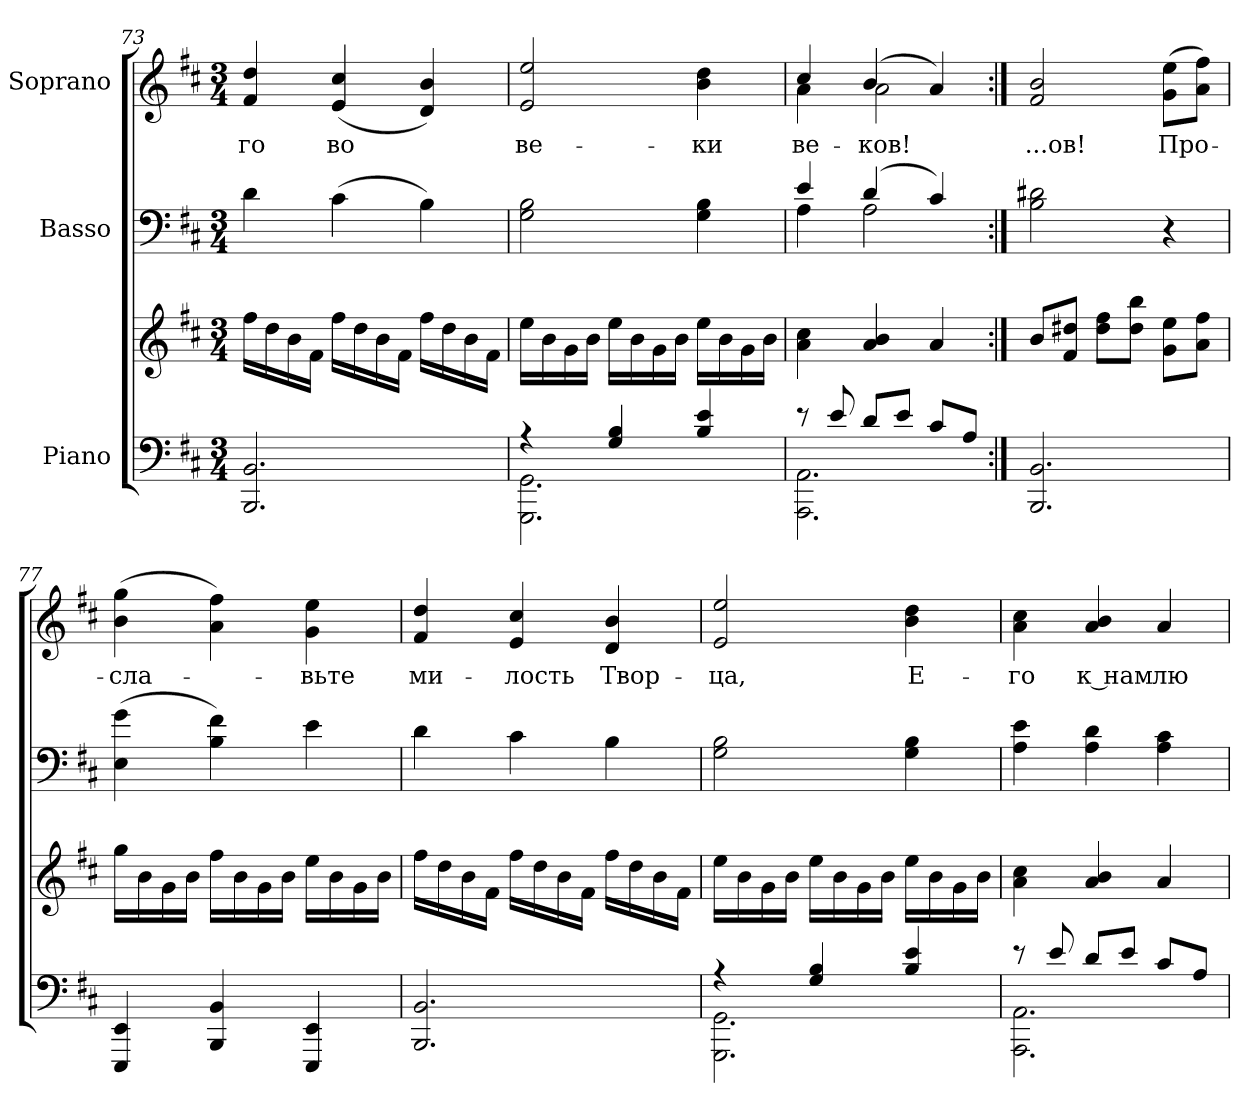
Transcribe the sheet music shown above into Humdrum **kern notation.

**kern	**kern	**kern	**kern	**text
*part3	*part3	*part2	*part1	*part1
*staff4	*staff3	*staff2	*staff1	*staff1
*I"Piano	*	*I"Basso	*I"Soprano	*
*clefF4	*clefG2	*clefF4	*clefG2	*
*k[f#c#]	*k[f#c#]	*k[f#c#]	*k[f#c#]	*
*D:	*D:	*D:	*D:	*
*M3/4	*M3/4	*M3/4	*M3/4	*
=73	=73	=73	=73	=73
!	!	!	!	!LO:LY:b:color=#000000
2.BBBi/ 2.BBi	16ff#i\LL	4di\	4f#i/ 4ddi	-го
.	16ddi\	.	.	.
.	16bi\	.	.	.
.	16f#i\JJ	.	.	.
!	!	!	!	!LO:LY:b:color=#000000
.	16ff#i\LL	(4c#i\	(4ei/ 4cc#i	во
.	16ddi\	.	.	.
.	16bi\	.	.	.
.	16f#i\JJ	.	.	.
.	16ff#i\LL	4Bi\)	4di/ 4bi)	.
.	16ddi\	.	.	.
.	16bi\	.	.	.
.	16f#i\JJ	.	.	.
=74	=74	=74	=74	=74
*^	*	*	*	*
!	!	!	!	!	!LO:LY:b:color=#000000
4r	2.GGGi\ 2.GGi	16eei\LL	2Gi\ 2Bi	2ei/ 2eei	ве-
.	.	16bi\	.	.	.
.	.	16gi\	.	.	.
.	.	16bi\JJ	.	.	.
4Gi/ 4Bi	.	16eei\LL	.	.	.
.	.	16bi\	.	.	.
.	.	16gi\	.	.	.
.	.	16bi\JJ	.	.	.
!	!	!	!	!	!LO:LY:b:color=#000000
4Bi/ 4ei	.	16eei\LL	4Gi\ 4Bi	4bi\ 4ddi	-ки
.	.	16bi\	.	.	.
.	.	16gi\	.	.	.
.	.	16bi\JJ	.	.	.
=75	=75	=75	=75	=75	=75
*	*	*	*^	*	*
!	!	!	!	!	!	!LO:LY:b:color=#000000
*	*	*	*	*	*^	*
8r	2.AAAi\ 2.AAi	4ai\ 4cc#i	4ei/	4Ai\	4cc#i/	4ai\	ве-
8ei/	.	.	.	.	.	.	.
!	!	!	!	!	!	!	!LO:LY:b:color=#000000
8di/L	.	4ai/ 4bi	(4di/	2Ai\	(4bi/	2ai\	-ков!
8ei/J	.	.	.	.	.	.	.
8c#i/L	.	4ai/	4c#i/)	.	4ai/)	.	.
8Ai/J	.	.	.	.	.	.	.
*	*	*	*v	*v	*	*	*
*v	*v	*	*	*v	*v	*
!!LO:LB:g=z
=76:|!	=76:|!	=76:|!	=76:|!	=76:|!
!	!	!	!	!LO:LY:b:color=#000000
2.BBBi/ 2.BBi	8bi/L	2Bi\ 2d#Xi	2f#i/ 2bi	...ов!
.	8f#i/ 8dd#XiJ	.	.	.
.	8dd#i\ 8ff#iL	.	.	.
.	8dd#i\ 8bbiJ	.	.	.
!	!	!	!	!LO:LY:b:color=#000000
.	8gi\ 8eeiL	4r	(8gi\ 8eeiL	Про-
.	8ai\ 8ff#iJ	.	8ai\ 8ff#iJ)	.
=77	=77	=77	=77	=77
!	!	!	!	!LO:LY:b:color=#000000
4EEEi/ 4EEi	16ggi\LL	(4Ei\ 4gi	(4bi\ 4ggi	-сла-
.	16bi\	.	.	.
.	16gi\	.	.	.
.	16bi\JJ	.	.	.
4BBBi/ 4BBi	16ff#i\LL	4Bi\ 4f#i)	4ai\ 4ff#i)	.
.	16bi\	.	.	.
.	16gi\	.	.	.
.	16bi\JJ	.	.	.
!	!	!	!	!LO:LY:b:color=#000000
4EEEi/ 4EEi	16eei\LL	4ei\	4gi\ 4eei	-вьте
.	16bi\	.	.	.
.	16gi\	.	.	.
.	16bi\JJ	.	.	.
=78	=78	=78	=78	=78
!	!	!	!	!LO:LY:b:color=#000000
2.BBBi/ 2.BBi	16ff#i\LL	4di\	4f#i/ 4ddi	ми-
.	16ddi\	.	.	.
.	16bi\	.	.	.
.	16f#i\JJ	.	.	.
!	!	!	!	!LO:LY:b:color=#000000
.	16ff#i\LL	4c#i\	4ei/ 4cc#i	-лость
.	16ddi\	.	.	.
.	16bi\	.	.	.
.	16f#i\JJ	.	.	.
!	!	!	!	!LO:LY:b:color=#000000
.	16ff#i\LL	4Bi\	4di/ 4bi	Твор-
.	16ddi\	.	.	.
.	16bi\	.	.	.
.	16f#i\JJ	.	.	.
!!LO:LB:g=z
=79	=79	=79	=79	=79
*^	*	*	*	*
!	!	!	!	!	!LO:LY:b:color=#000000
4r	2.GGGi\ 2.GGi	16eei\LL	2Gi\ 2Bi	2ei/ 2eei	-ца,
.	.	16bi\	.	.	.
.	.	16gi\	.	.	.
.	.	16bi\JJ	.	.	.
4Gi/ 4Bi	.	16eei\LL	.	.	.
.	.	16bi\	.	.	.
.	.	16gi\	.	.	.
.	.	16bi\JJ	.	.	.
!	!	!	!	!	!LO:LY:b:color=#000000
4Bi/ 4ei	.	16eei\LL	4Gi\ 4Bi	4bi\ 4ddi	Е-
.	.	16bi\	.	.	.
.	.	16gi\	.	.	.
.	.	16bi\JJ	.	.	.
=80	=80	=80	=80	=80	=80
!	!	!	!	!	!LO:LY:b:color=#000000
8r	2.AAAi\ 2.AAi	4ai\ 4cc#i	4Ai\ 4ei	4ai\ 4cc#i	-го
8ei/	.	.	.	.	.
!	!	!	!	!	!LO:LY:b:color=#000000
8di/L	.	4ai/ 4bi	4Ai\ 4di	4ai/ 4bi	к нам
8ei/J	.	.	.	.	.
!	!	!	!	!	!LO:LY:b:color=#000000
8c#i/L	.	4ai/	4Ai\ 4c#i	4ai/	лю-
8Ai/J	.	.	.	.	.
*v	*v	*	*	*	*
=	=	=	=	=
*-	*-	*-	*-	*-
